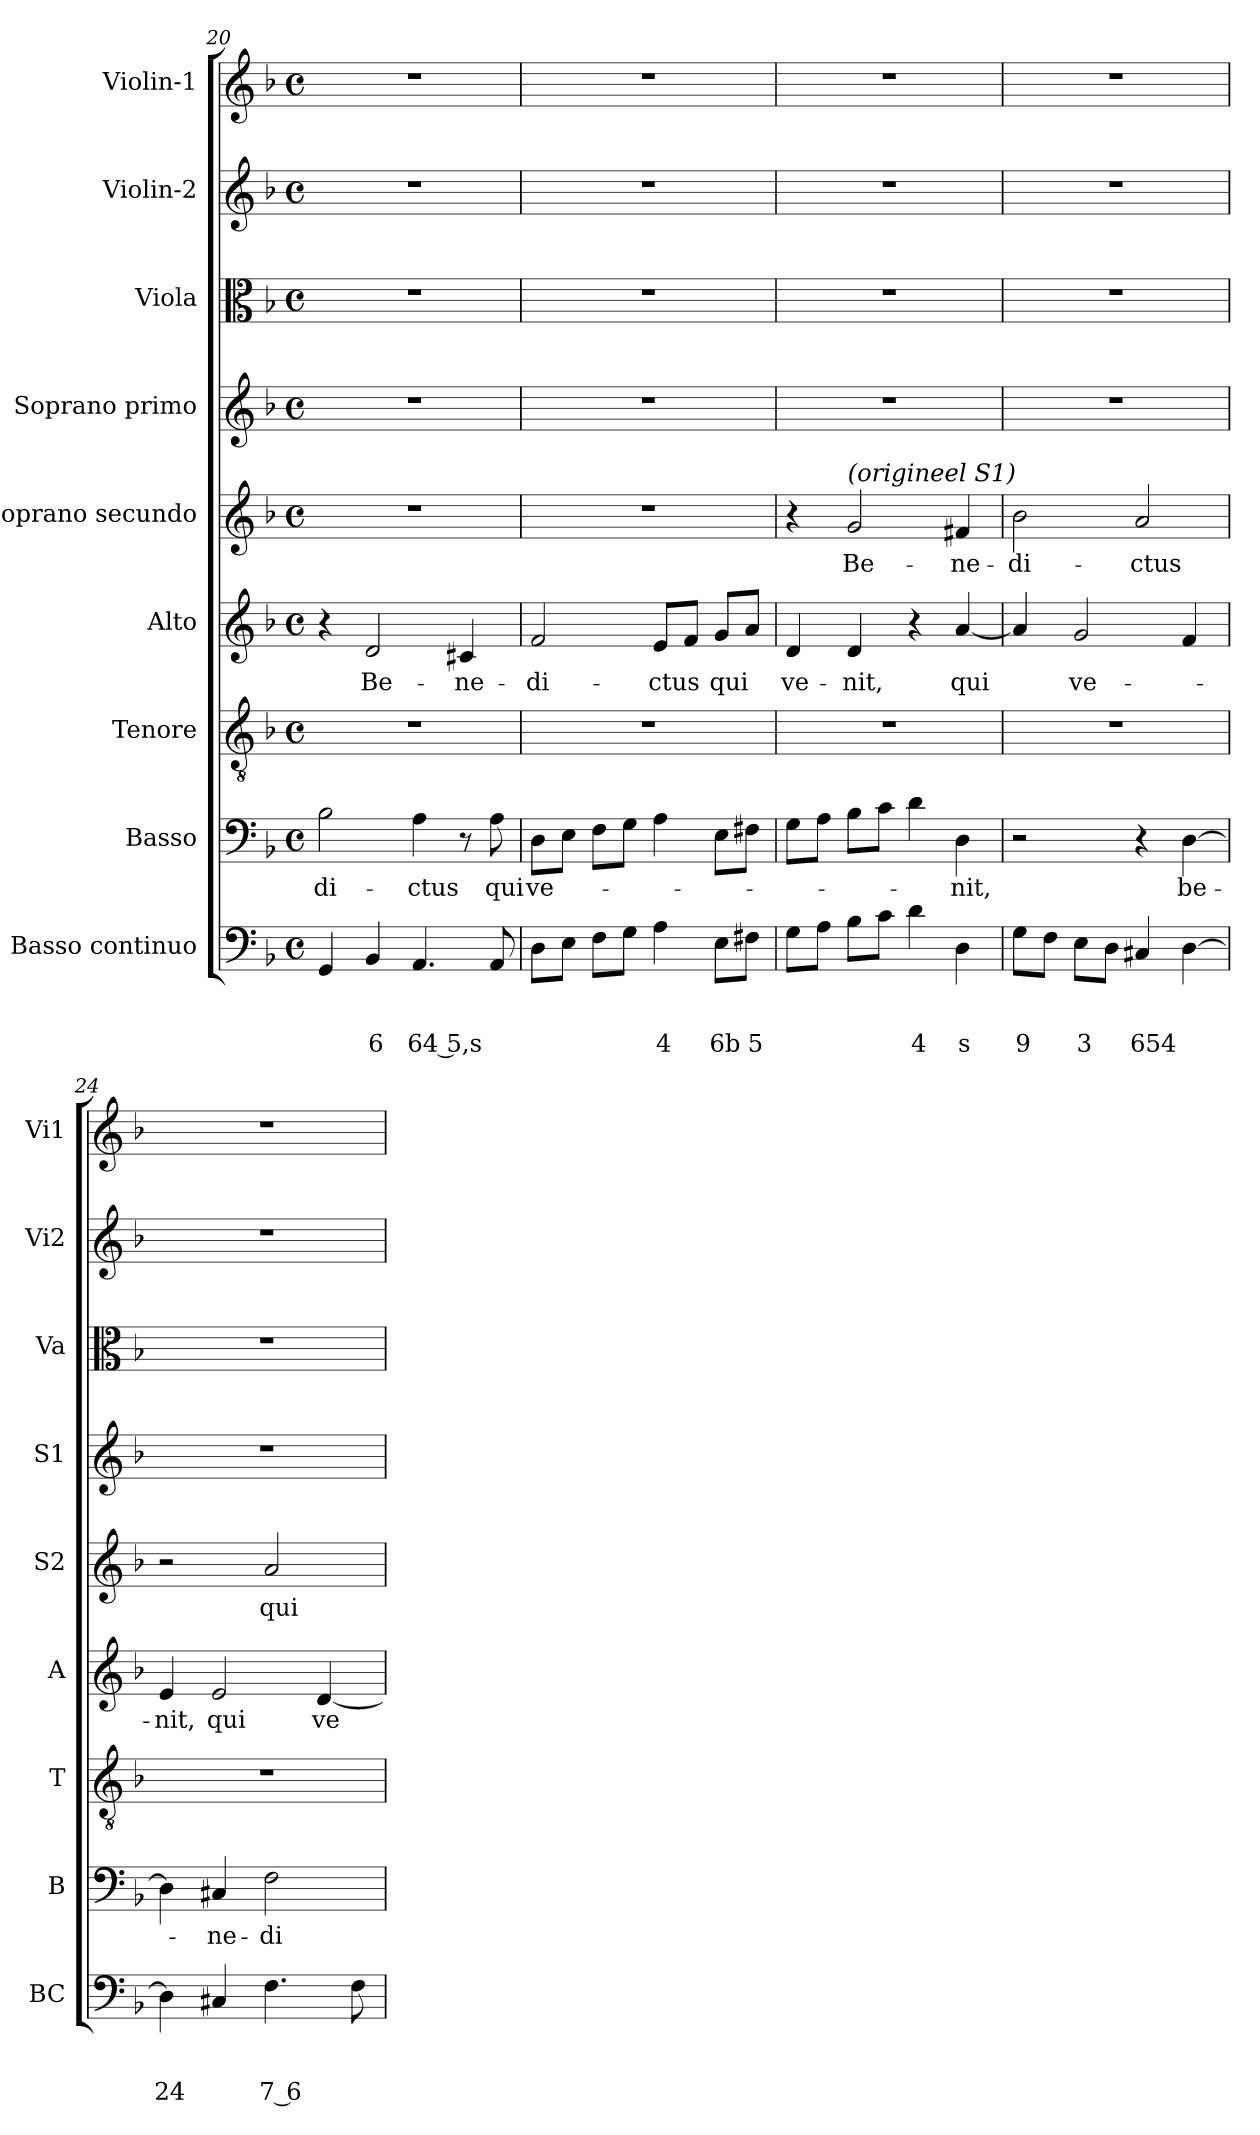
**kern	**text	**text	**text	**kern	**text	**kern	**kern	**text	**kern	**text	**kern	**kern	**kern	**kern
*part9	*part9	*part9	*part9	*part8	*part8	*part7	*part6	*part6	*part5	*part5	*part4	*part3	*part2	*part1
*staff9	*staff9	*staff9	*staff9	*staff8	*staff8	*staff7	*staff6	*staff6	*staff5	*staff5	*staff4	*staff3	*staff2	*staff1
*I"Basso continuo	*	*	*	*I"Basso	*	*I"Tenore	*I"Alto	*	*I"Soprano secundo	*	*I"Soprano primo	*I"Viola	*I"Violin-2	*I"Violin-1
*I'BC	*	*	*	*I'B	*	*I'T	*I'A	*	*I'S2	*	*I'S1	*I'Va	*I'Vi2	*I'Vi1
*clefF4	*	*	*	*clefF4	*	*clefGv2	*clefG2	*	*clefG2	*	*clefG2	*clefC3	*clefG2	*clefG2
*k[b-]	*	*	*	*k[b-]	*	*k[b-]	*k[b-]	*	*k[b-]	*	*k[b-]	*k[b-]	*k[b-]	*k[b-]
*F:	*	*	*	*F:	*	*F:	*F:	*	*F:	*	*F:	*F:	*F:	*F:
*M4/4	*	*	*	*M4/4	*	*M4/4	*M4/4	*	*M4/4	*	*M4/4	*M4/4	*M4/4	*M4/4
*met(c)	*	*	*	*met(c)	*	*met(c)	*met(c)	*	*met(c)	*	*met(c)	*met(c)	*met(c)	*met(c)
=20	=20	=20	=20	=20	=20	=20	=20	=20	=20	=20	=20	=20	=20	=20
!	!	!	!	!	!LO:LY:b	!	!	!	!	!	!	!	!	!
4GG/	.	.	.	2B-\	-di-	1r	4r	.	1r	.	1r	1r	1r	1r
!	!	!	!LO:LY:b	!	!	!	!	!LO:LY:b	!	!	!	!	!	!
4BB-/	.	.	6	.	.	.	2d/	Be-	.	.	.	.	.	.
!	!	!	!LO:LY:b	!	!LO:LY:b	!	!	!	!	!	!	!	!	!
4.AA/	.	.	64 5,s	4A\	-ctus	.	.	.	.	.	.	.	.	.
!	!	!	!	!	!	!	!	!LO:LY:b	!	!	!	!	!	!
.	.	.	.	8r	.	.	4c#X/	-ne-	.	.	.	.	.	.
!	!	!	!	!	!LO:LY:b	!	!	!	!	!	!	!	!	!
8AA/	.	.	.	8A\	qui	.	.	.	.	.	.	.	.	.
=21	=21	=21	=21	=21	=21	=21	=21	=21	=21	=21	=21	=21	=21	=21
!	!	!	!	!	!LO:LY:b	!	!	!LO:LY:b	!	!	!	!	!	!
8D\L	.	.	.	8D\L	ve-	1r	2f/	-di-	1r	.	1r	1r	1r	1r
8E\J	.	.	.	8E\J	.	.	.	.	.	.	.	.	.	.
8F\L	.	.	.	8F\L	.	.	.	.	.	.	.	.	.	.
8G\J	.	.	.	8G\J	.	.	.	.	.	.	.	.	.	.
!	!	!	!LO:LY:b	!	!	!	!	!LO:LY:b	!	!	!	!	!	!
4A\	.	.	4	4A\	.	.	8e/L	-ctus	.	.	.	.	.	.
.	.	.	.	.	.	.	8f/J	.	.	.	.	.	.	.
!	!	!	!LO:LY:b	!	!	!	!	!LO:LY:b	!	!	!	!	!	!
8E\L	.	.	6b	8E\L	.	.	8g/L	qui	.	.	.	.	.	.
!	!	!	!LO:LY:b	!	!	!	!	!	!	!	!	!	!	!
8F#X\J	.	.	5	8F#X\J	.	.	8a/J	.	.	.	.	.	.	.
=22	=22	=22	=22	=22	=22	=22	=22	=22	=22	=22	=22	=22	=22	=22
!	!	!	!	!	!	!	!	!LO:LY:b	!	!	!	!	!	!
8G\L	.	.	.	8G\L	.	1r	4d/	ve-	4r	.	1r	1r	1r	1r
8A\J	.	.	.	8A\J	.	.	.	.	.	.	.	.	.	.
!	!	!	!	!	!	!	!	!	!LO:TX:a:i:t=(origineel S1)	!	!	!	!	!
!	!	!	!	!	!	!	!	!LO:LY:b	!	!LO:LY:b	!	!	!	!
8B-\L	.	.	.	8B-\L	.	.	4d/	-nit,	2g/	Be-	.	.	.	.
8c\J	.	.	.	8c\J	.	.	.	.	.	.	.	.	.	.
!	!	!	!LO:LY:b	!	!	!	!	!	!	!	!	!	!	!
4d\	.	.	4	4d\	.	.	4r	.	.	.	.	.	.	.
!	!	!	!LO:LY:b	!	!LO:LY:b	!	!	!LO:LY:b	!	!LO:LY:b	!	!	!	!
4D\	.	.	s	4D\	-nit,	.	[4a/	qui	4f#X/	-ne-	.	.	.	.
=23	=23	=23	=23	=23	=23	=23	=23	=23	=23	=23	=23	=23	=23	=23
!	!	!	!LO:LY:b	!	!	!	!	!	!	!LO:LY:b	!	!	!	!
8G\L	.	.	9	2r	.	1r	4a/]	.	2b-\	-di-	1r	1r	1r	1r
8F\J	.	.	.	.	.	.	.	.	.	.	.	.	.	.
!	!	!	!LO:LY:b	!	!	!	!	!LO:LY:b	!	!	!	!	!	!
8E\L	.	.	3	.	.	.	2g/	ve-	.	.	.	.	.	.
8D\J	.	.	.	.	.	.	.	.	.	.	.	.	.	.
!	!	!	!LO:LY:b	!	!	!	!	!	!	!LO:LY:b	!	!	!	!
4C#X/	.	.	654	4r	.	.	.	.	2a/	-ctus	.	.	.	.
!	!	!	!	!	!LO:LY:b	!	!	!	!	!	!	!	!	!
[4D\	.	.	.	[4D\	be-	.	4f/	.	.	.	.	.	.	.
!!LO:PB:g=z
=24	=24	=24	=24	=24	=24	=24	=24	=24	=24	=24	=24	=24	=24	=24
!	!	!	!LO:LY:b	!	!	!	!	!LO:LY:b	!	!	!	!	!	!
4D\]	.	.	24	4D\]	.	1r	4e/	-nit,	2r	.	1r	1r	1r	1r
!	!	!	!	!	!LO:LY:b	!	!	!LO:LY:b	!	!	!	!	!	!
4C#X/	.	.	.	4C#X/	-ne-	.	2e/	qui	.	.	.	.	.	.
!	!	!	!LO:LY:b	!	!LO:LY:b	!	!	!	!	!LO:LY:b	!	!	!	!
4.F\	.	.	7 6	2F\	-di-	.	.	.	2a/	qui	.	.	.	.
!	!	!	!	!	!	!	!	!LO:LY:b	!	!	!	!	!	!
.	.	.	.	.	.	.	[4d/	ve-	.	.	.	.	.	.
8F\	.	.	.	.	.	.	.	.	.	.	.	.	.	.
=	=	=	=	=	=	=	=	=	=	=	=	=	=	=
*-	*-	*-	*-	*-	*-	*-	*-	*-	*-	*-	*-	*-	*-	*-
